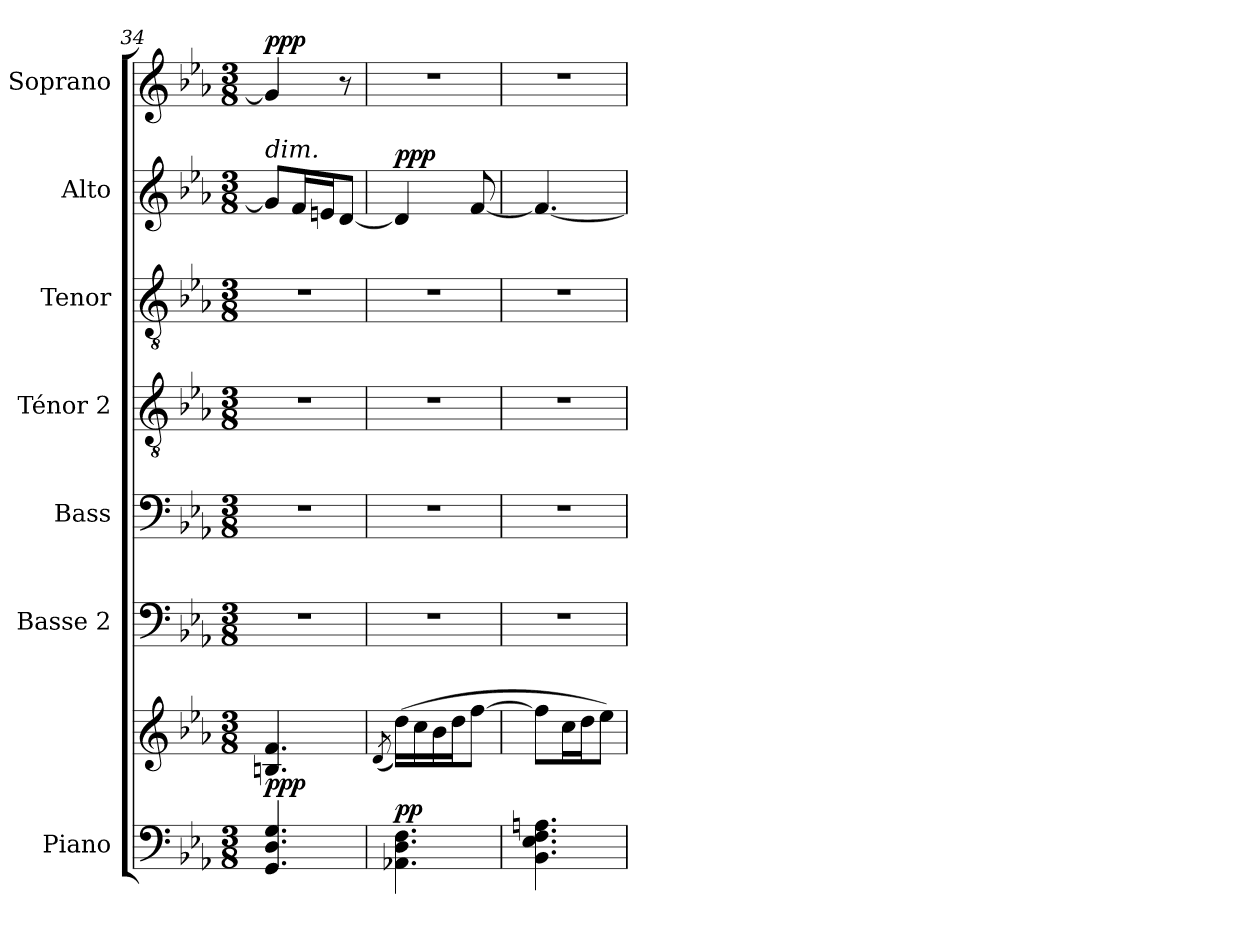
**kern	**kern	**dynam	**kern	**kern	**kern	**kern	**kern	**dynam	**kern	**dynam
*part7	*part7	*part7	*part6	*part5	*part4	*part3	*part2	*part2	*part1	*part1
*staff8	*staff7	*staff7/8	*staff6	*staff5	*staff4	*staff3	*staff2	*staff2	*staff1	*staff1
*I"Piano	*	*	*I"Basse 2	*I"Bass	*I"Ténor 2	*I"Tenor	*I"Alto	*	*I"Soprano	*
*I'Pno	*	*	*	*	*	*	*	*	*	*
*clefF4	*clefG2	*	*clefF4	*clefF4	*clefGv2	*clefGv2	*clefG2	*	*clefG2	*
*k[b-e-a-]	*k[b-e-a-]	*	*k[b-e-a-]	*k[b-e-a-]	*k[b-e-a-]	*k[b-e-a-]	*k[b-e-a-]	*	*k[b-e-a-]	*
*M3/8	*M3/8	*	*M3/8	*M3/8	*M3/8	*M3/8	*M3/8	*	*M3/8	*
=34	=34	=34	=34	=34	=34	=34	=34	=34	=34	=34
!	!	!	!	!	!	!	!LO:TX:a:i:t=dim.	!	!	!
!	!	!LO:DY:a=2	!	!	!	!	!	!	!	!LO:DY:a
4.GG/ 4.D/ 4.G/	4.Bn/ 4.f/	ppp	4.r	4.r	4.r	4.r	8g/L]	.	4g/]	ppp
.	.	.	.	.	.	.	16f/L	.	.	.
.	.	.	.	.	.	.	16en/J	.	.	.
.	.	.	.	.	.	.	[8d/J	.	8r	.
=35	=35	=35	=35	=35	=35	=35	=35	=35	=35	=35
.	(>8qd/	.	.	.	.	.	.	.	.	.
!	!	!LO:DY:a=2	!	!	!	!	!	!LO:DY:a	!	!
4.AA-X\ 4.D\ 4.F\	(>16dd\LL)	pp	4.r	4.r	4.r	4.r	4d/]	ppp	4.r	.
.	16cc\	.	.	.	.	.	.	.	.	.
.	16b-\	.	.	.	.	.	.	.	.	.
.	16dd\J	.	.	.	.	.	.	.	.	.
.	[8ff\J	.	.	.	.	.	[8f/	.	.	.
=36	=36	=36	=36	=36	=36	=36	=36	=36	=36	=36
4.BB-\ 4.E-\ 4.F\ 4.An\	8ff\L]	.	4.r	4.r	4.r	4.r	4.f/_	.	4.r	.
.	16cc\L	.	.	.	.	.	.	.	.	.
.	16dd\J	.	.	.	.	.	.	.	.	.
.	8ee-\J)	.	.	.	.	.	.	.	.	.
=	=	=	=	=	=	=	=	=	=	=
*-	*-	*-	*-	*-	*-	*-	*-	*-	*-	*-
